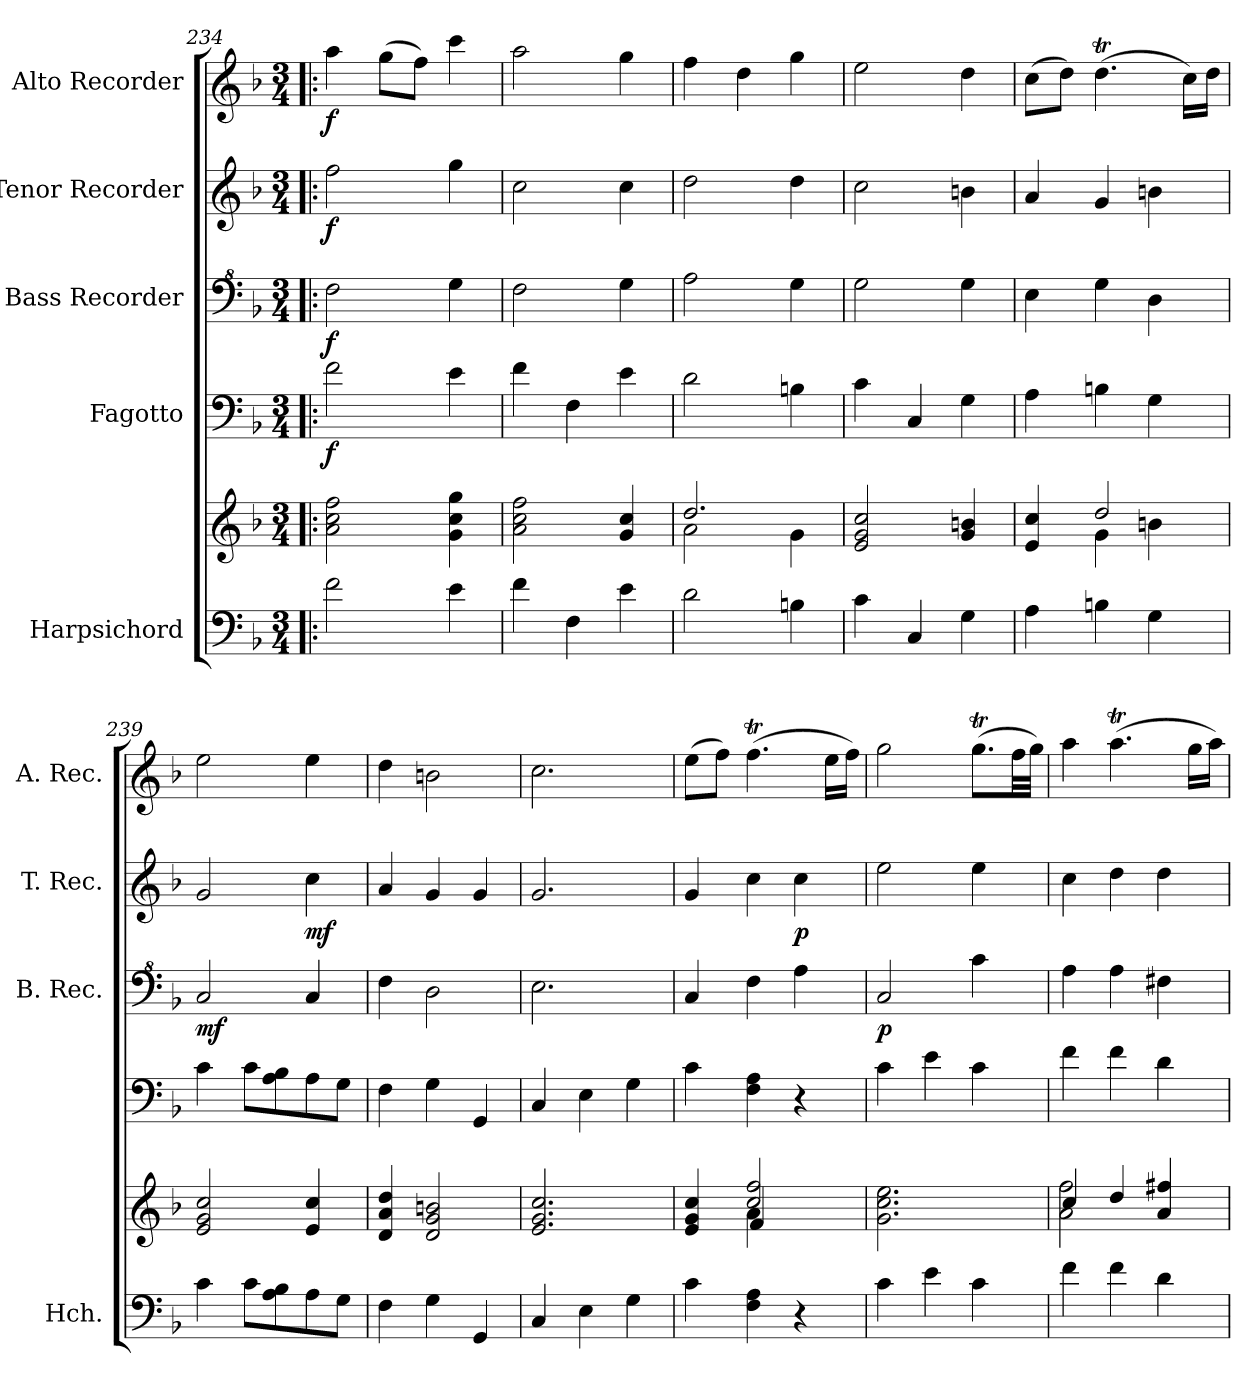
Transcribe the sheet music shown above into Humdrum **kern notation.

**kern	**kern	**kern	**dynam	**kern	**dynam	**kern	**dynam	**kern	**dynam
*part5	*part5	*part4	*part4	*part3	*part3	*part2	*part2	*part1	*part1
*staff6	*staff5	*staff4	*staff4	*staff3	*staff3	*staff2	*staff2	*staff1	*staff1
*I"Harpsichord	*	*I"Fagotto	*	*I"Bass Recorder	*	*I"Tenor Recorder	*	*I"Alto Recorder	*
*I'Hch.	*	*	*	*I'B. Rec.	*	*I'T. Rec.	*	*I'A. Rec.	*
*clefF4	*clefG2	*clefF4	*	*clefF^4	*	*clefG2	*	*clefG2	*
*k[b-]	*k[b-]	*k[b-]	*	*k[b-]	*	*k[b-]	*	*k[b-]	*
*M3/4	*M3/4	*M3/4	*	*M3/4	*	*M3/4	*	*M3/4	*
=234!|:	=234!|:	=234!|:	=234!|:	=234!|:	=234!|:	=234!|:	=234!|:	=234!|:	=234!|:
!	!	!	!LO:DY:b	!	!LO:DY:b	!	!LO:DY:b	!	!LO:DY:b
2f\	2a\ 2cc\ 2ff\	2f\	f	2f\	f	2ff\	f	4aa\	f
.	.	.	.	.	.	.	.	(8gg\L	.
.	.	.	.	.	.	.	.	8ff\J)	.
4e\	4g\ 4cc\ 4gg\	4e\	.	4g\	.	4gg\	.	4ccc\	.
=235	=235	=235	=235	=235	=235	=235	=235	=235	=235
4f\	2a\ 2cc\ 2ff\	4f\	.	2f\	.	2cc\	.	2aa\	.
4F\	.	4F\	.	.	.	.	.	.	.
4e\	4g/ 4cc/	4e\	.	4g\	.	4cc\	.	4gg\	.
=236	=236	=236	=236	=236	=236	=236	=236	=236	=236
*	*^	*	*	*	*	*	*	*	*
2d\	2.dd/	2a\	2d\	.	2a\	.	2dd\	.	4ff\	.
.	.	.	.	.	.	.	.	.	4dd\	.
4Bn\	.	4g\	4Bn\	.	4g\	.	4dd\	.	4gg\	.
*	*v	*v	*	*	*	*	*	*	*	*
=237	=237	=237	=237	=237	=237	=237	=237	=237	=237
4c\	2e/ 2g/ 2cc/	4c\	.	2g\	.	2cc\	.	2ee\	.
4C/	.	4C/	.	.	.	.	.	.	.
4G\	4g/ 4bn/	4G\	.	4g\	.	4bn\	.	4dd\	.
=238	=238	=238	=238	=238	=238	=238	=238	=238	=238
*	*^	*	*	*	*	*	*	*	*
4A\	4e/ 4cc/	4ryy	4A\	.	4e\	.	4a/	.	(8cc\L	.
.	.	.	.	.	.	.	.	.	8dd\J)	.
4Bn\	2dd/	4g\	4Bn\	.	4g\	.	4g/	.	(4.ddT\	.
4G\	.	4bn\	4G\	.	4d\	.	4bn\	.	.	.
.	.	.	.	.	.	.	.	.	16cc\LL)	.
.	.	.	.	.	.	.	.	.	16dd\JJ	.
*	*v	*v	*	*	*	*	*	*	*	*
=239	=239	=239	=239	=239	=239	=239	=239	=239	=239
!	!	!	!	!	!LO:DY:b	!	!	!	!
4c\	2e/ 2g/ 2cc/	4c\	.	2c/	mf	2g/	.	2ee\	.
8c\L	.	8c\L	.	.	.	.	.	.	.
8A\ 8B-\	.	8A\ 8B-\	.	.	.	.	.	.	.
!	!	!	!	!	!	!	!LO:DY:b	!	!
8A\	4e/ 4cc/	8A\	.	4c/	.	4cc\	mf	4ee\	.
8G\J	.	8G\J	.	.	.	.	.	.	.
=240	=240	=240	=240	=240	=240	=240	=240	=240	=240
4F\	4d/ 4a/ 4dd/	4F\	.	4f\	.	4a/	.	4dd\	.
4G\	2d/ 2g/ 2bn/	4G\	.	2d\	.	4g/	.	2bn\	.
4GG/	.	4GG/	.	.	.	4g/	.	.	.
!!LO:LB:g=z
=241	=241	=241	=241	=241	=241	=241	=241	=241	=241
4C/	2.e/ 2.g/ 2.cc/	4C/	.	2.e\	.	2.g/	.	2.cc\	.
4E\	.	4E\	.	.	.	.	.	.	.
4G\	.	4G\	.	.	.	.	.	.	.
=242	=242	=242	=242	=242	=242	=242	=242	=242	=242
*	*^	*	*	*	*	*	*	*	*
*	*	*^	*	*	*	*	*	*	*	*
4c\	4e/ 4g/ 4cc/	4ryy	4ryy	4c\	.	4c/	.	4g/	.	(8ee\L	.
.	.	.	.	.	.	.	.	.	.	8ff\J)	.
4F\ 4A\	2cc/ 2ff/	4a\	4f/	4F\ 4A\	.	4f\	.	4cc\	.	(4.ffT\	.
!	!	!	!	!	!	!	!	!	!LO:DY:b	!	!
4r	.	4ryy	4ryy	4r	.	4a\	.	4cc\	p	.	.
.	.	.	.	.	.	.	.	.	.	16ee\LL	.
.	.	.	.	.	.	.	.	.	.	16ff\JJ)	.
*	*v	*v	*v	*	*	*	*	*	*	*	*
=243	=243	=243	=243	=243	=243	=243	=243	=243	=243
!	!	!	!	!	!LO:DY:b	!	!	!	!
4c\	2.g\ 2.cc\ 2.ee\	4c\	.	2c/	p	2ee\	.	2gg\	.
4e\	.	4e\	.	.	.	.	.	.	.
4c\	.	4c\	.	4cc\	.	4ee\	.	(8.ggT\L	.
.	.	.	.	.	.	.	.	32ff\LL	.
.	.	.	.	.	.	.	.	32gg\JJJ)	.
=244	=244	=244	=244	=244	=244	=244	=244	=244	=244
*	*^	*	*	*	*	*	*	*	*
4f\	4cc/	2a\ 2ff\	4f\	.	4a\	.	4cc\	.	4aa\	.
4f\	4dd/	.	4f\	.	4a\	.	4dd\	.	(4.aat\	.
4d\	4a/ 4ff#X/	4ryy	4d\	.	4f#X\	.	4dd\	.	.	.
.	.	.	.	.	.	.	.	.	16gg\LL	.
.	.	.	.	.	.	.	.	.	16aa\JJ)	.
*	*v	*v	*	*	*	*	*	*	*	*
=	=	=	=	=	=	=	=	=	=
*-	*-	*-	*-	*-	*-	*-	*-	*-	*-
